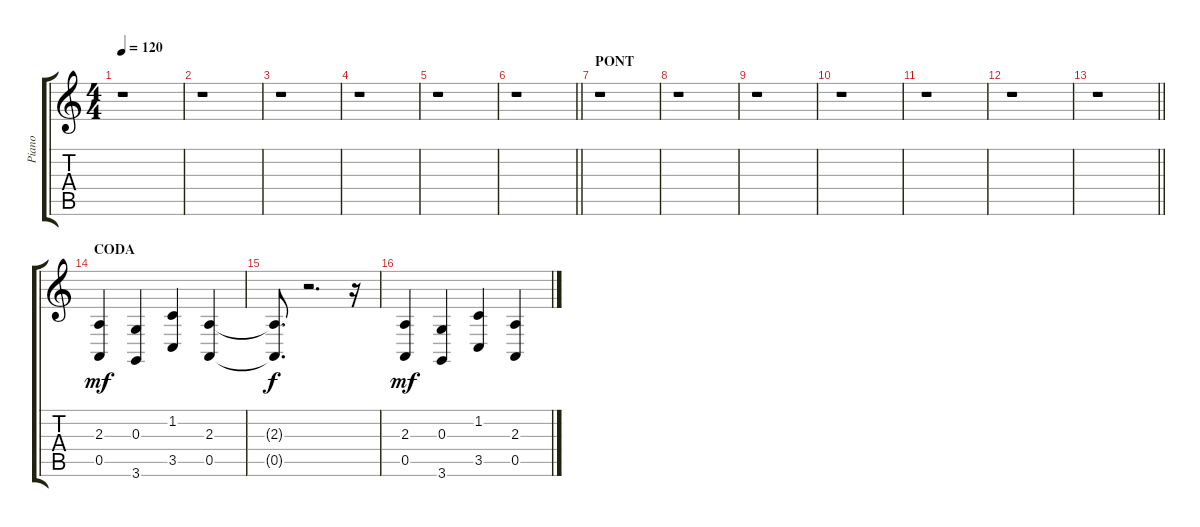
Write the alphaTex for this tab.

\track ("Piano " "Piano ") {instrument acousticgrandpiano}
\staff {score tabs}
\tuning (E4 B3 G3 D3 A2 E2) {hide}
\ts (4 4)
\tempo 120
\clef g2
\ks c
r.1{dy f} |
r.1 |
r.1 |
r.1 |
r.1 |
\barLineRight lightlight
r.1 |
\section ("" "PONT")
r.1 |
r.1 |
r.1 |
r.1 |
r.1 |
r.1 |
\barLineRight lightlight
r.1 |
\section ("" "CODA")
(2.3 0.5).4{dy mf} (0.3 3.6).4 (1.2 3.5).4 (2.3 0.5).4 |
(2.3{t} 0.5{t}).8{d dy f} r.2{d} r.16 |
(2.3 0.5).4{dy mf} (0.3 3.6).4 (1.2 3.5).4 (2.3 0.5).4
